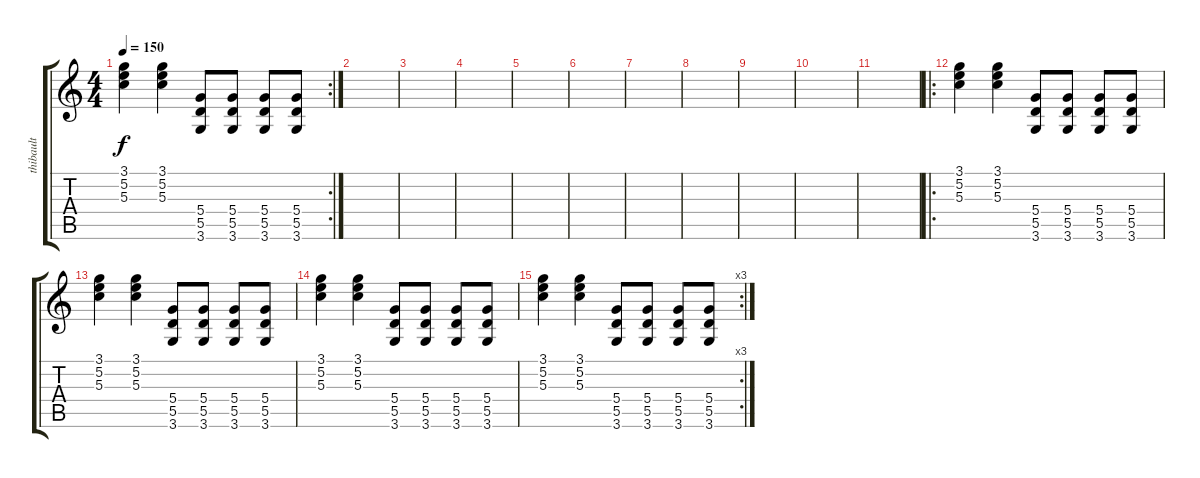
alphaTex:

\track ("thibault" "thibault") {instrument distortionguitar}
\staff {score tabs}
\tuning (E4 B3 G3 D3 A2 E2) {hide}
\rc 2
\ts (4 4)
\tempo 150
\clef g2
\ks c
(3.1 5.2 5.3).4{dy f} (3.1 5.2 5.3).4 (5.4 5.5 3.6).8 (5.4 5.5 3.6).8 (5.4 5.5 3.6).8 (5.4 5.5 3.6).8 |
|
|
|
|
|
|
|
|
|
|
\ro
(3.1 5.2 5.3).4 (3.1 5.2 5.3).4 (5.4 5.5 3.6).8 (5.4 5.5 3.6).8 (5.4 5.5 3.6).8 (5.4 5.5 3.6).8 |
(3.1 5.2 5.3).4 (3.1 5.2 5.3).4 (5.4 5.5 3.6).8 (5.4 5.5 3.6).8 (5.4 5.5 3.6).8 (5.4 5.5 3.6).8 |
(3.1 5.2 5.3).4 (3.1 5.2 5.3).4 (5.4 5.5 3.6).8 (5.4 5.5 3.6).8 (5.4 5.5 3.6).8 (5.4 5.5 3.6).8 |
\rc 3
(3.1 5.2 5.3).4 (3.1 5.2 5.3).4 (5.4 5.5 3.6).8 (5.4 5.5 3.6).8 (5.4 5.5 3.6).8 (5.4 5.5 3.6).8
